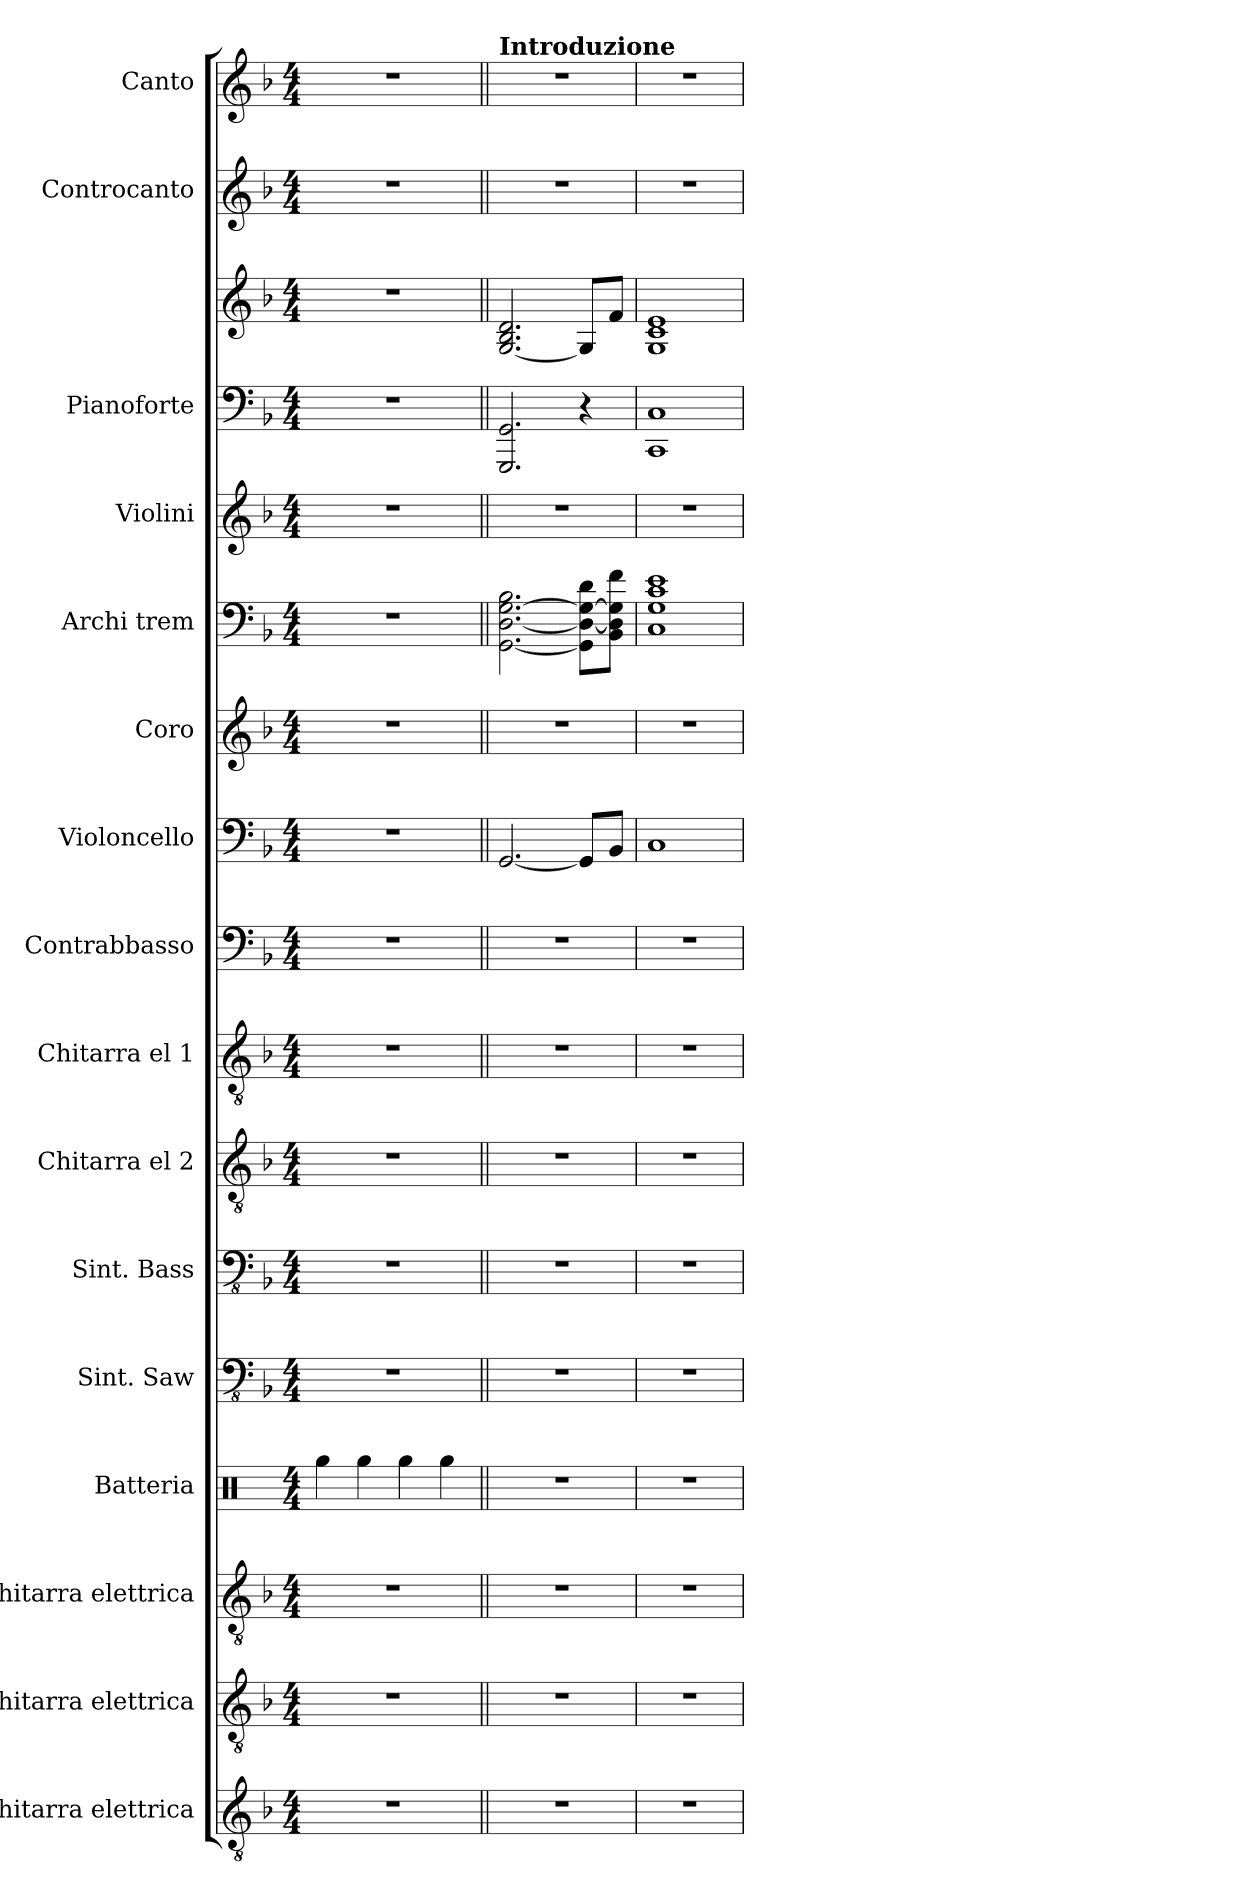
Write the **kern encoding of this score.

**kern	**kern	**kern	**kern	**kern	**kern	**kern	**kern	**kern	**kern	**kern	**kern	**kern	**kern	**kern	**kern	**kern
*part16	*part15	*part14	*part13	*part12	*part11	*part10	*part9	*part8	*part7	*part6	*part5	*part4	*part3	*part3	*part2	*part1
*staff17	*staff16	*staff15	*staff14	*staff13	*staff12	*staff11	*staff10	*staff9	*staff8	*staff7	*staff6	*staff5	*staff4	*staff3	*staff2	*staff1
*I"Chitarra elettrica	*I"Chitarra elettrica	*I"Chitarra elettrica	*I"Batteria	*I"Sint. Saw	*I"Sint. Bass	*I"Chitarra el 2	*I"Chitarra el 1	*I"Contrabbasso	*I"Violoncello	*I"Coro	*I"Archi trem	*I"Violini	*I"Pianoforte	*	*I"Controcanto	*I"Canto
*I'Chit. el.	*I'Chit. el.	*I'Chit. el.	*I'Batt.	*I'SintS	*I'SintB	*I'ChiE2	*I'ChiE1	*I'Cb	*I'Vc	*I'Coro	*I'Ar.tr	*I'Vl.	*I'Pf	*	*I'cCnt	*I'Cnt
*clefGv2	*clefGv2	*clefGv2	*clefX	*clefFv4	*clefFv4	*clefGv2	*clefGv2	*clefF4	*clefF4	*clefG2	*clefF4	*clefG2	*clefF4	*clefG2	*clefG2	*clefG2
*ITrd7c12	*ITrd7c12	*ITrd7c12	*	*	*	*	*	*ITrd7c12	*	*	*	*	*	*	*	*
*k[b-]	*k[b-]	*k[b-]	*k[]	*k[b-]	*k[b-]	*k[b-]	*k[b-]	*k[b-]	*k[b-]	*k[b-]	*k[b-]	*k[b-]	*k[b-]	*k[b-]	*k[b-]	*k[b-]
*M4/4	*M4/4	*M4/4	*M4/4	*M4/4	*M4/4	*M4/4	*M4/4	*M4/4	*M4/4	*M4/4	*M4/4	*M4/4	*M4/4	*M4/4	*M4/4	*M4/4
*MM140	*MM140	*MM140	*MM140	*MM140	*MM140	*MM140	*MM140	*MM140	*MM140	*MM140	*MM140	*MM140	*MM140	*MM140	*MM140	*MM140
=1	=1	=1	=1	=1	=1	=1	=1	=1	=1	=1	=1	=1	=1	=1	=1	=1
1r	1r	1r	4Rgg\	1r	1r	1r	1r	1r	1r	1r	1r	1r	1r	1r	1r	1r
.	.	.	4Rgg\	.	.	.	.	.	.	.	.	.	.	.	.	.
.	.	.	4Rgg\	.	.	.	.	.	.	.	.	.	.	.	.	.
.	.	.	4Rgg\	.	.	.	.	.	.	.	.	.	.	.	.	.
=2||	=2||	=2||	=2||	=2||	=2||	=2||	=2||	=2||	=2||	=2||	=2||	=2||	=2||	=2||	=2||	=2||
!	!	!	!	!	!	!	!	!	!	!	!	!	!	!	!	!LO:TX:a:B:t=Introduzione
1r	1r	1r	1r	1r	1r	1r	1r	1r	[2.GG/	1r	[2.GG\ [2.D\ [2.G\ 2.B-\	1r	2.GGG/ 2.GG/	[2.G/ 2.B-/ 2.d/	1r	1r
.	.	.	.	.	.	.	.	.	8GG/L]	.	8GG\] 8D\_ 8G\_ 8d\L	.	4r	8G/L]	.	.
.	.	.	.	.	.	.	.	.	8BB-/J	.	8BB-\ 8D\] 8G\] 8f\J	.	.	8f/J	.	.
=3	=3	=3	=3	=3	=3	=3	=3	=3	=3	=3	=3	=3	=3	=3	=3	=3
1r	1r	1r	1r	1r	1r	1r	1r	1r	1C	1r	1C 1G 1c 1e	1r	1CC 1C	1G 1c 1e	1r	1r
=	=	=	=	=	=	=	=	=	=	=	=	=	=	=	=	=
*-	*-	*-	*-	*-	*-	*-	*-	*-	*-	*-	*-	*-	*-	*-	*-	*-
